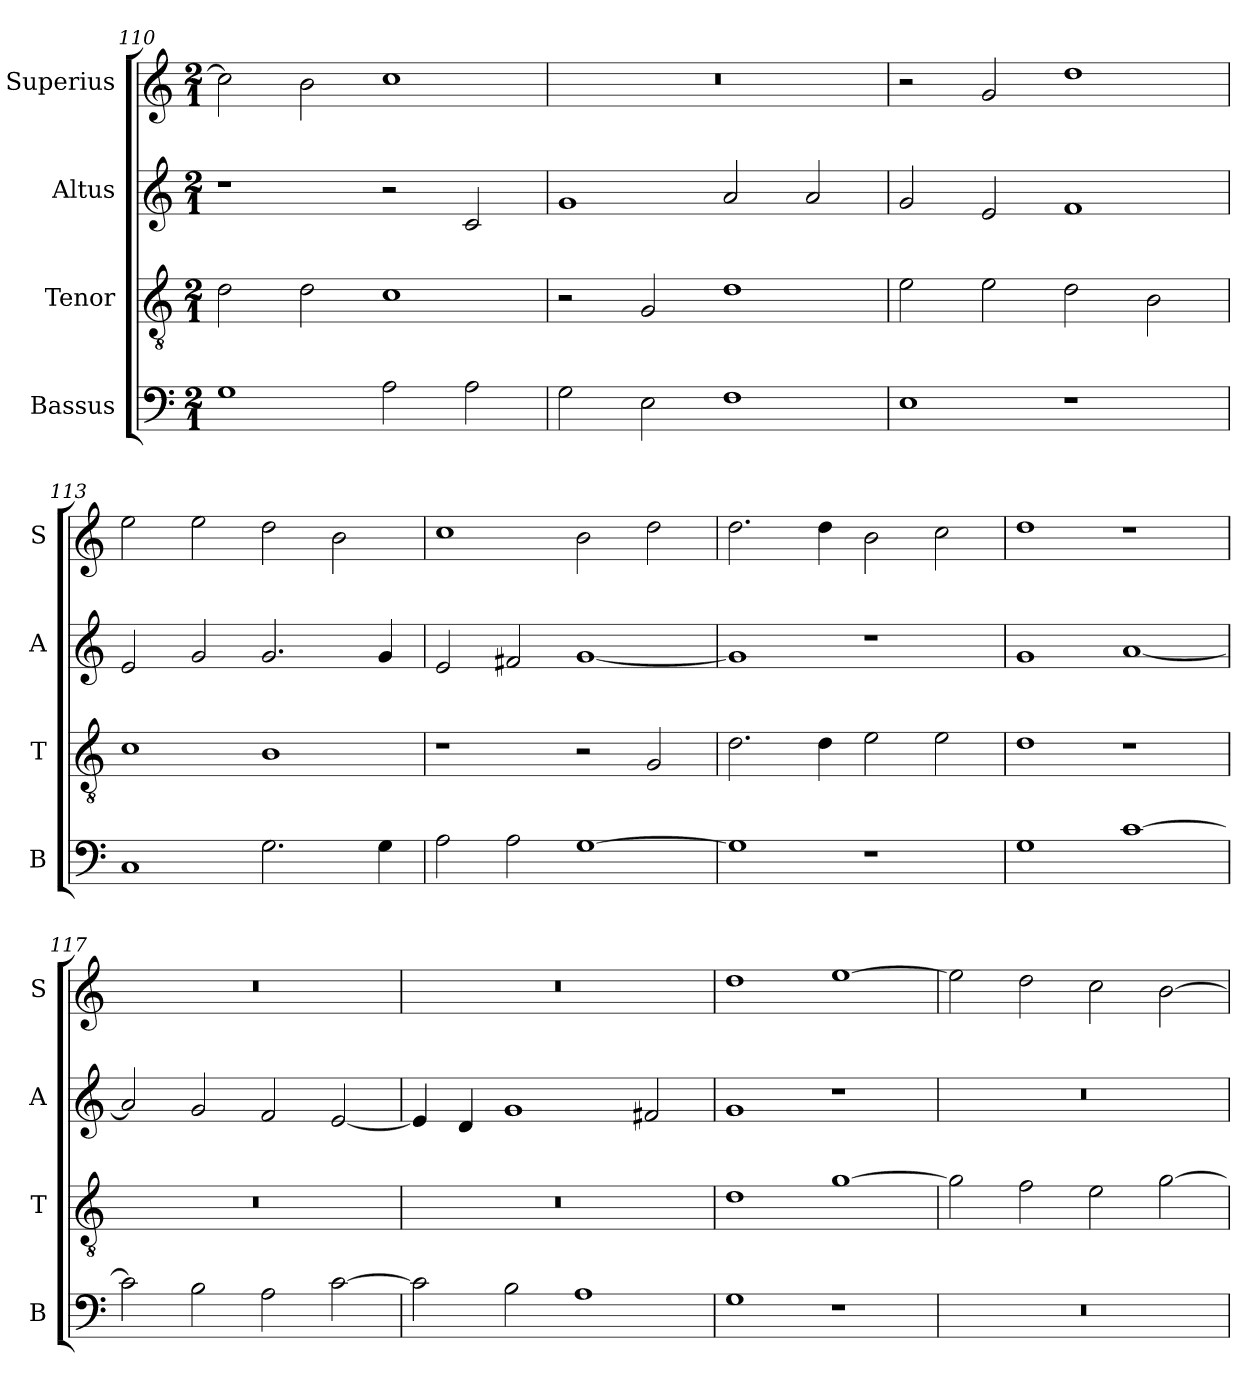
**kern	**kern	**kern	**kern
*part4	*part3	*part2	*part1
*staff4	*staff3	*staff2	*staff1
*I"Bassus	*I"Tenor	*I"Altus	*I"Superius
*I'B	*I'T	*I'A	*I'S
*clefF4	*clefGv2	*clefG2	*clefG2
*k[]	*k[]	*k[]	*k[]
*C:	*C:	*C:	*C:
*M2/1	*M2/1	*M2/1	*M2/1
=110	=110	=110	=110
1G	2d	1r	2cc]
.	2d	.	2b
2A	1c	2r	1cc
2A	.	2c	.
=111	=111	=111	=111
2G	2r	1g	0r
2E	2G	.	.
1F	1d	2a	.
.	.	2a	.
=112	=112	=112	=112
1E	2e	2g	2r
.	2e	2e	2g
1r	2d	1f	1dd
.	2B	.	.
=113	=113	=113	=113
1C	1c	2e	2ee
.	.	2g	2ee
2.G	1B	2.g	2dd
.	.	.	2b
4G	.	4g	.
=114	=114	=114	=114
2A	1r	2e	1cc
2A	.	2f#X	.
[1G	2r	[1g	2b
.	2G	.	2dd
=115	=115	=115	=115
1G]	2.d	1g]	2.dd
.	4d	.	4dd
1r	2e	1r	2b
.	2e	.	2cc
=116	=116	=116	=116
1G	1d	1g	1dd
[1c	1r	[1a	1r
=117	=117	=117	=117
2c]	0r	2a]	0r
2B	.	2g	.
2A	.	2f	.
[2c	.	[2e	.
=118	=118	=118	=118
2c]	0r	4e]	0r
.	.	4d	.
2B	.	1g	.
1A	.	.	.
.	.	2f#X	.
=119	=119	=119	=119
1G	1d	1g	1dd
1r	[1g	1r	[1ee
=120	=120	=120	=120
0r	2g]	0r	2ee]
.	2f	.	2dd
.	2e	.	2cc
.	[2g	.	[2b
=	=	=	=
*-	*-	*-	*-
